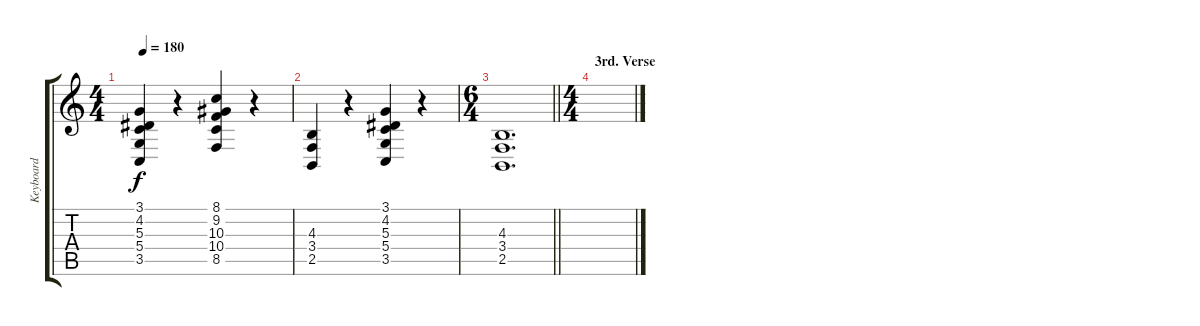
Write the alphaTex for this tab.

\track ("Keyboard" "Keyboard") {instrument choiraahs}
\staff {score tabs}
\tuning (E4 B3 G3 D3 A2 E2) {hide}
\ts (4 4)
\tempo 180
\clef g2
\ks c
(3.1 4.2 5.3 5.4 3.5).4{dy f} r.4 (8.1 9.2 10.3 10.4 8.5).4 r.4 |
(4.3 3.4 2.5).4 r.4 (3.1 4.2 5.3 5.4 3.5).4 r.4 |
\ts (6 4)
\barLineRight lightlight
(4.3 3.4 2.5).1{d} |
\ts (4 4)
\section ("" "3rd. Verse")
